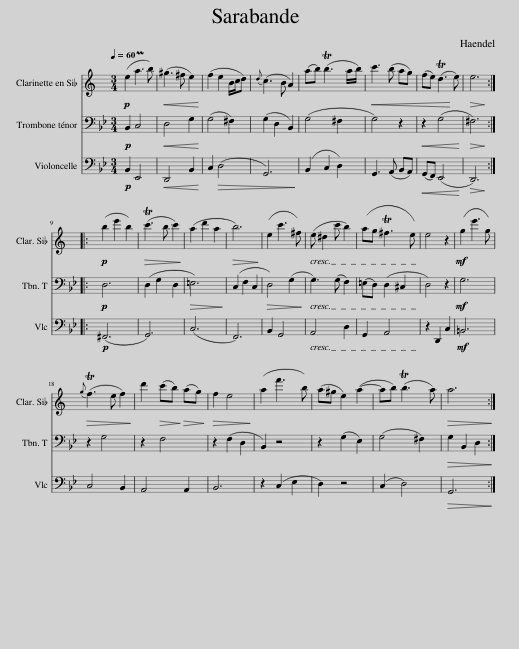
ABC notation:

X:1
%%score 1 2 3
L:1/8
Q:1/4=60
M:3/4
I:linebreak $
K:Bb
V:1 treble transpose=-2
V:2 bass
V:3 bass
V:1
[K:C]!p! (e2 Pa3 b) |!<(! (^g3 ^f e2)!<)! | (f2 e2 B/c/d) |{d} (c3 B A2) | (ab) (Tb3 a/b/) | %5
!<(! c'3 (b ag) | (fe) (Td3!<)! e) |!>(! e6!>)! ::$!p! (b2 e'2 b2) |!>(! (Tc'3 b c'2)!>)! | %10
 (a2 d'2 a2 |!>(! b6)!>)! | (e2 c'3 ^f) | (e ^d2 c' b2) | (ag T^f3 e) | %15
 e4 z2 |!mf! (g2 e'3 g) |$!>(!{g} (Tf3 e f2)!>)! | d'2!>(! (c'b)!>)!!>(! (ag)!>)! |!>(! f2 e4!>)! | %20
 (a2 f'3 b) | (a^g e2) (a2- | ab) (Tb3 a) |!>(! a6!>)! :| %24
V:2
!p! B,,2 C,4 |!<(! D,4 G,2!<)! | (G,4 ^F,2) | (G,2 D,2 B,,2) | (G,4 ^F,2 | %5
 G,4) z2 |!<(! z2 (G,4!<)! |!>(! ^F,6)!>)! ::$!p! D,6 | (D,2 G,2 D,2 | %10
!>(! =E,6)!>)! | (C,2 F,2 C,2 |!>(! D,4) (G,2!>)! | G,3) (G, F,2) | (=E,D,) (D,2 ^C,2 | %15
 D,4) z2 |!mf! G,6 |$ z2 G,4 | z2 F,4 | z2 (F,2 D,2 | %20
 B,,2) z4 | z2 (G,2 E,2) | (G,4 ^F,2) |!>(! G,2 B,,2 D,2!>)! :| %24
V:3
!p! B,,2 E,,4 |!<(! D,,4 B,,2!<)! | C,2!>(! (D,4 | G,,6)!>)! | (B,,2 C,2 D,2) | %5
 G,,3 (A,, B,,A,,) |!<(! (G,,F,,) (E,,4!<)! |!>(! D,,6)!>)! ::$!p! (^F,,6 | G,,6) | %10
 (C,6 | F,,6) | B,,2 G,,4 | A,,4 D,2 | G,,2 A,,4 | %15
 z2 D,,2 C,2 |!mf! =B,,6 |$ C,4 B,,2 | A,,4 A,,2 | B,,6 | %20
 z2 (C,2 E,2 | D,2) z4 | (C,2 D,4) |!>(! G,,6!>)! :| %24
